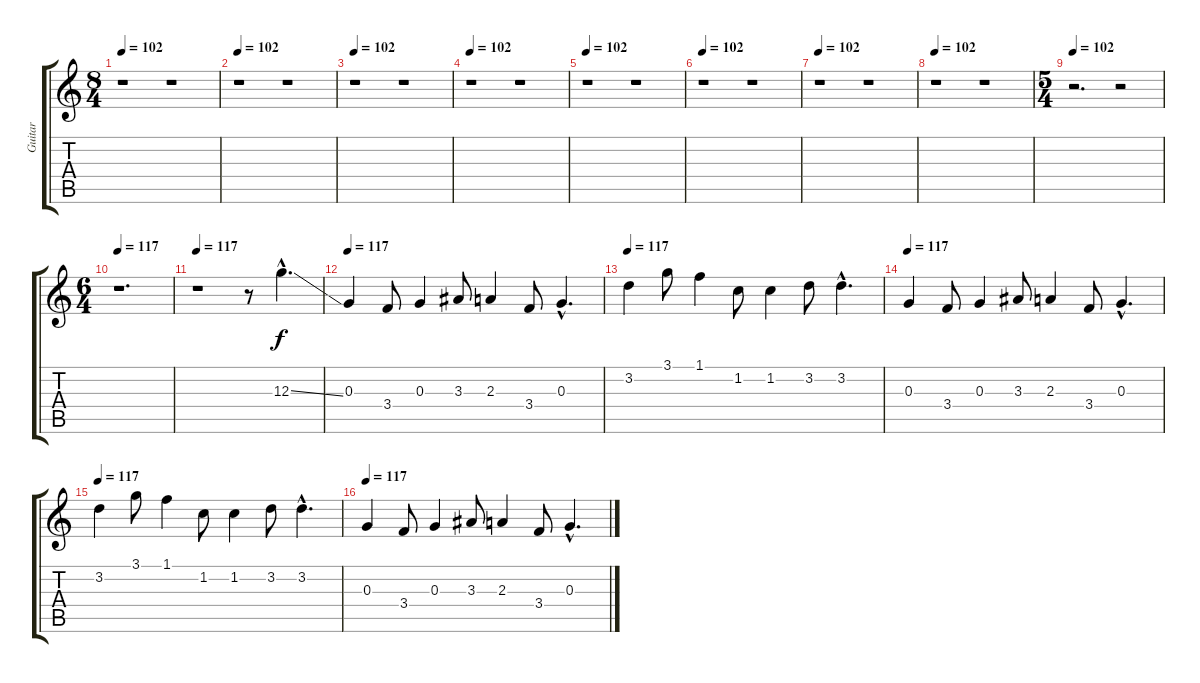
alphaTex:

\track ("Guitar" "Guitar") {instrument distortionguitar}
\staff {score tabs}
\tuning (E4 B3 G3 D3 A2 E2) {hide}
\ts (8 4)
\tempo 102
\clef g2
\ks c
r.1{dy f} r.1 |
\tempo 102
r.1 r.1 |
\tempo 102
r.1 r.1 |
\tempo 102
r.1 r.1 |
\tempo 102
r.1 r.1 |
\tempo 102
r.1 r.1 |
\tempo 102
r.1 r.1 |
\tempo 102
r.1 r.1 |
\ts (5 4)
\tempo 102
r.2{d} r.2 |
\ts (6 4)
\tempo 117
r.1{d} |
\tempo 117
r.1 r.8 12.3{ss hac}.4{d} |
\tempo 117
0.3.4 3.4.8 0.3.4 3.3.8 2.3.4 3.4.8 0.3{hac}.4{d} |
\tempo 117
3.2.4 3.1.8 1.1.4 1.2.8 1.2.4 3.2.8 3.2{hac}.4{d} |
\tempo 117
0.3.4 3.4.8 0.3.4 3.3.8 2.3.4 3.4.8 0.3{hac}.4{d} |
\tempo 117
3.2.4 3.1.8 1.1.4 1.2.8 1.2.4 3.2.8 3.2{hac}.4{d} |
\tempo 117
0.3.4 3.4.8 0.3.4 3.3.8 2.3.4 3.4.8 0.3{hac}.4{d}
